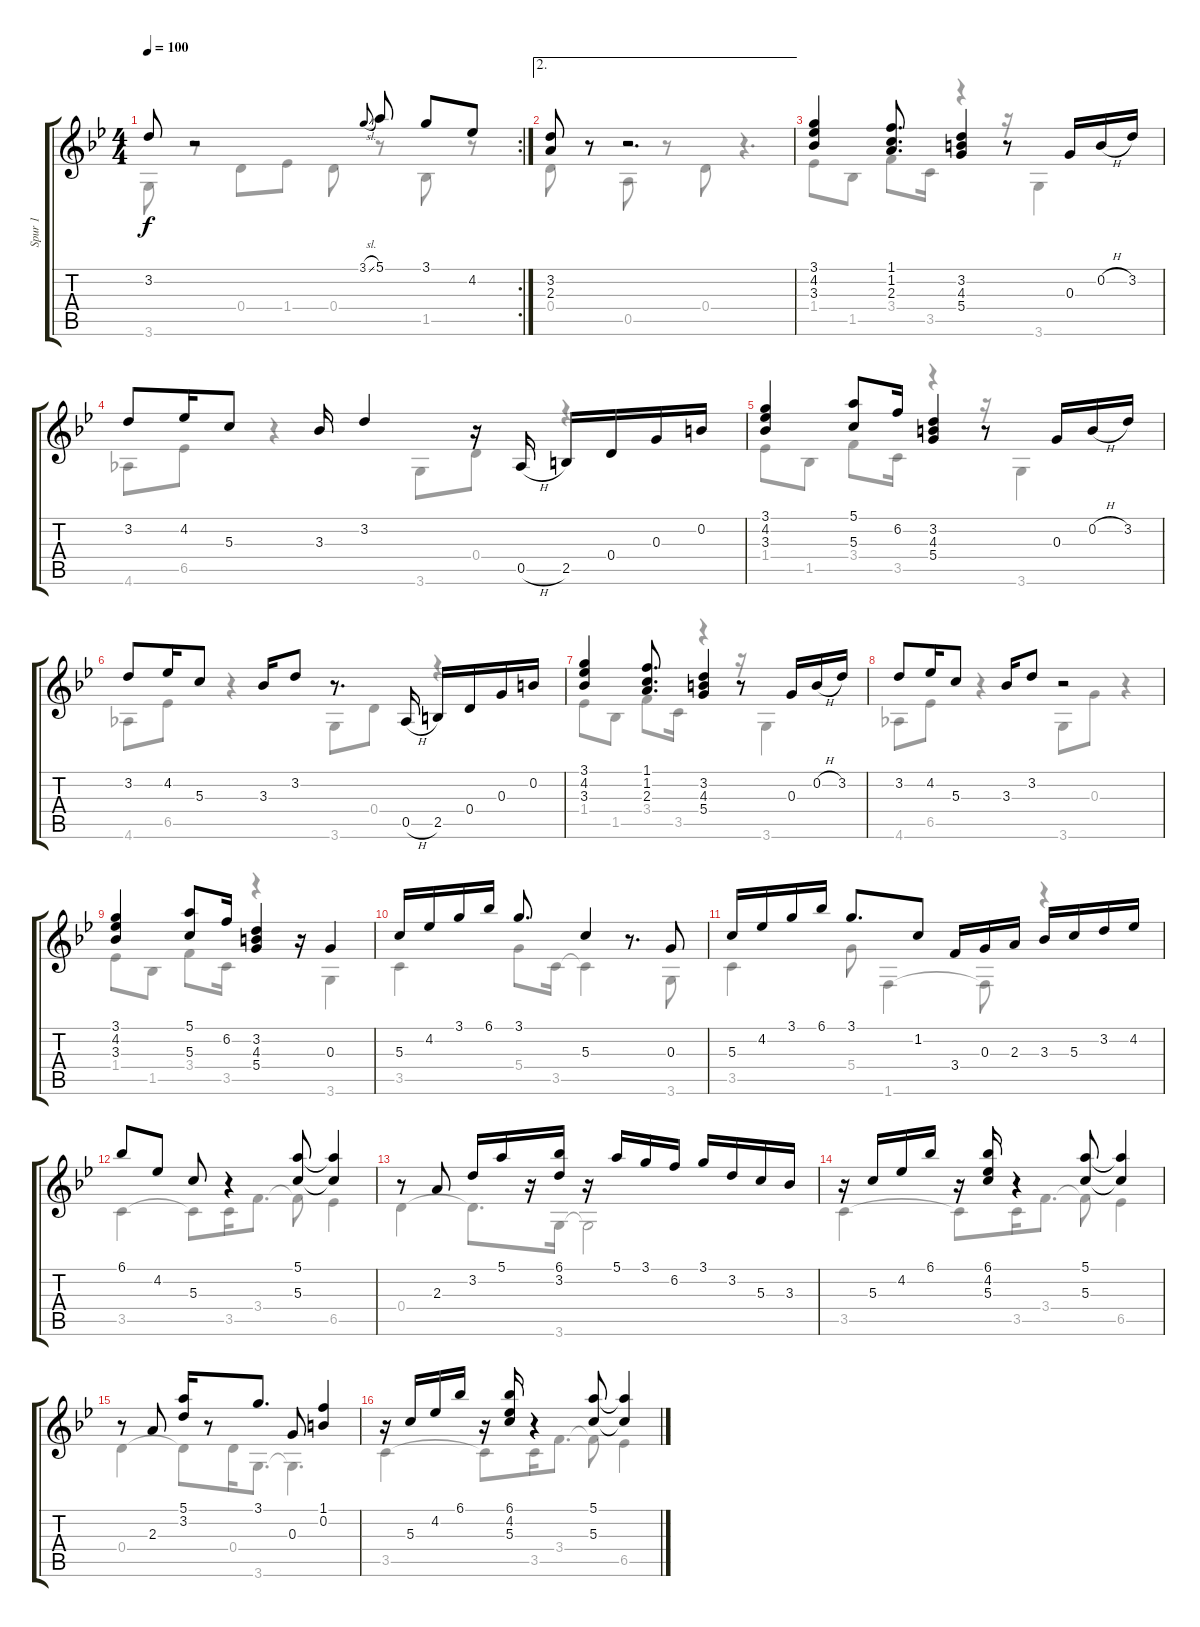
\track ("Spur 1" "Spur 1") {instrument acousticguitarnylon}
\staff {score tabs}
\tuning (E4 B3 G3 D3 A2 E2) {hide}
\voice
\rc 2
\ts (4 4)
\tempo 100
\clef g2
\ks gminor
3.2.8{dy f} r.2 3.1{sl}.8{gr onbeat} 5.1.8 3.1.8 4.2.8 |
\ae 2
(3.2 2.3).8 r.8 r.2{d} |
(3.1 4.2 3.3).4 (1.1 1.2 2.3).8{d} (3.2 4.3 5.4).4 r.8 0.3.16 0.2{h}.16 3.2.16 |
3.2.8 4.2.16 5.3.8 3.3.16 3.2.4 r.16 0.5{h}.16 2.5.16 0.4.16 0.3.16 0.2.16 |
(3.1 4.2 3.3).4 (5.1 5.3).8 6.2.16 (3.2 4.3 5.4).4 r.8 0.3.16 0.2{h}.16 3.2.16 |
3.2.8 4.2.16 5.3.8 3.3.16 3.2.8 r.8{d} 0.5{h}.16 2.5.16 0.4.16 0.3.16 0.2.16 |
(3.1 4.2 3.3).4 (1.1 1.2 2.3).8{d} (3.2 4.3 5.4).4 r.8 0.3.16 0.2{h}.16 3.2.16 |
3.2.8 4.2.16 5.3.8 3.3.16 3.2.8 r.2 |
(3.1 4.2 3.3).4 (5.1 5.3).8 6.2.16 (3.2 4.3 5.4).4 r.16 0.3.4 |
5.3.16 4.2.16 3.1.16 6.1.16 3.1.8{d} 5.3.4 r.8{d} 0.3.8 |
5.3.16 4.2.16 3.1.16 6.1.16 3.1.8{d} 1.2.8 3.4.16 0.3.16 2.3.16 3.3.16 5.3.16 3.2.16 4.2.16 |
6.1.8 4.2.8 5.3.8 r.4 (5.1 5.3).8 (5.1{t} 5.3{t}).4 |
r.8 2.3.8 3.2.16 5.1.16 r.16 (6.1 3.2).16 r.16 5.1.16 3.1.16 6.2.16 3.1.16 3.2.16 5.3.16 3.3.16 |
r.16 5.3.16 4.2.16 6.1.16 r.16 (6.1 4.2 5.3).16 r.4 (5.1 5.3).8 (5.1{t} 5.3{t}).4 |
r.8 2.3.8 (5.1 3.2).16 r.8 3.1.8{d} 0.3.8 (1.1 0.2).4 |
r.16 5.3.16 4.2.16 6.1.16 r.16 (6.1 4.2 5.3).16 r.4 (5.1 5.3).8 (5.1{t} 5.3{t}).4
\voice
\clef g2
\ottava regular
\simile none
\ks gminor
3.6.8{dy f} r.8 0.4.8 1.4.8 0.4.8 r.8 1.5.8 r.8 |
0.4.8 r.8 0.5.8 r.8 0.4.8 r.4{d} |
1.4.8 1.5.8 3.4.8 3.5.16 r.4 r.16 3.6.4 |
4.6.8 6.5.8 r.4 3.6.8 0.4.8 r.4 |
1.4.8 1.5.8 3.4.8 3.5.16 r.4 r.16 3.6.4 |
4.6.8 6.5.8 r.4 3.6.8 0.4.8 r.4 |
1.4.8 1.5.8 3.4.8 3.5.16 r.4 r.16 3.6.4 |
4.6.8 6.5.8 r.4 3.6.8 0.3.8 r.4 |
1.4.8 1.5.8 3.4.8 3.5.16 r.4 r.16 3.6.4 |
3.5.4 5.4.8 3.5.16 3.5{t}.4 r.8{d} 3.6.8 |
3.5.4 5.4.8 1.6.4 1.6{t}.8 r.4 |
3.5.4 3.5{t}.8 3.5.16 3.4.8{d} 3.4{t}.8 6.5.4 |
0.4.4 0.4{t}.8{d} 3.6.16 3.6{t}.2 |
3.5.4 3.5{t}.8 3.5.16 3.4.8{d} 3.4{t}.8 6.5.4 |
0.4.4 0.4{t}.8 0.4.16 3.6.8{d} 3.6{t}.4{d} |
3.5.4 3.5{t}.8 3.5.16 3.4.8{d} 3.4{t}.8 6.5.4
